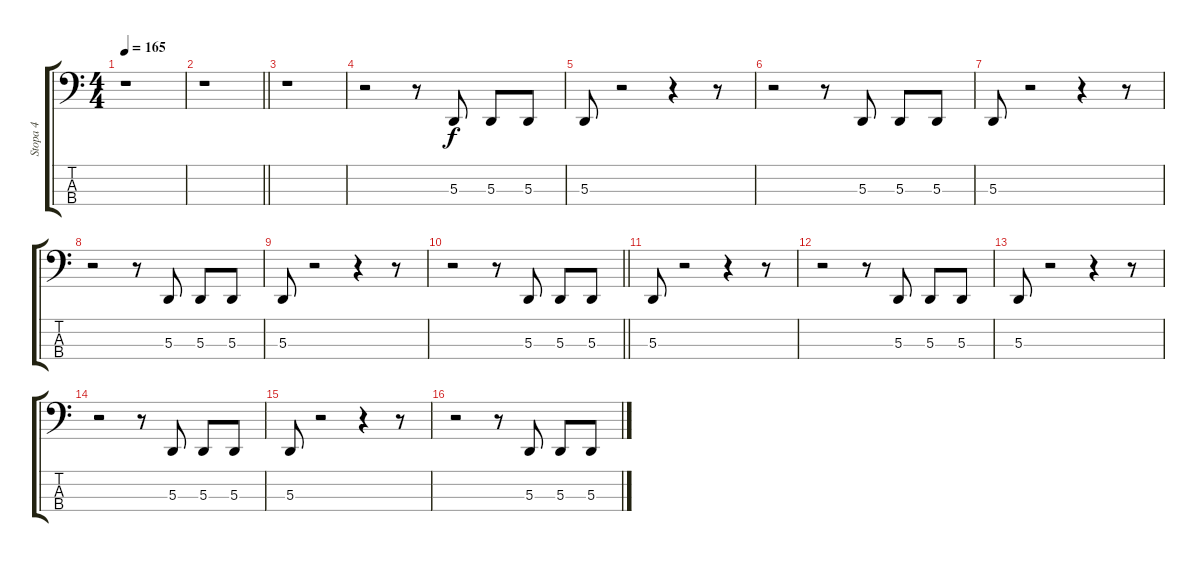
\track ("Stopa 4" "Stopa 4") {instrument lead8bassandlead}
\staff {score tabs}
\tuning (G2 D2 A1 E1) {hide}
\ts (4 4)
\tempo 165
\clef f4
\ks c
r.1{dy f} |
\barLineRight lightlight
r.1 |
\section ("" "")
r.1 |
r.2 r.8 5.3.8 5.3.8 5.3.8 |
5.3.8 r.2 r.4 r.8 |
r.2 r.8 5.3.8 5.3.8 5.3.8 |
5.3.8 r.2 r.4 r.8 |
r.2 r.8 5.3.8 5.3.8 5.3.8 |
5.3.8 r.2 r.4 r.8 |
\barLineRight lightlight
r.2 r.8 5.3.8 5.3.8 5.3.8 |
\section ("" "")
5.3.8 r.2 r.4 r.8 |
r.2 r.8 5.3.8 5.3.8 5.3.8 |
5.3.8 r.2 r.4 r.8 |
r.2 r.8 5.3.8 5.3.8 5.3.8 |
5.3.8 r.2 r.4 r.8 |
r.2 r.8 5.3.8 5.3.8 5.3.8
